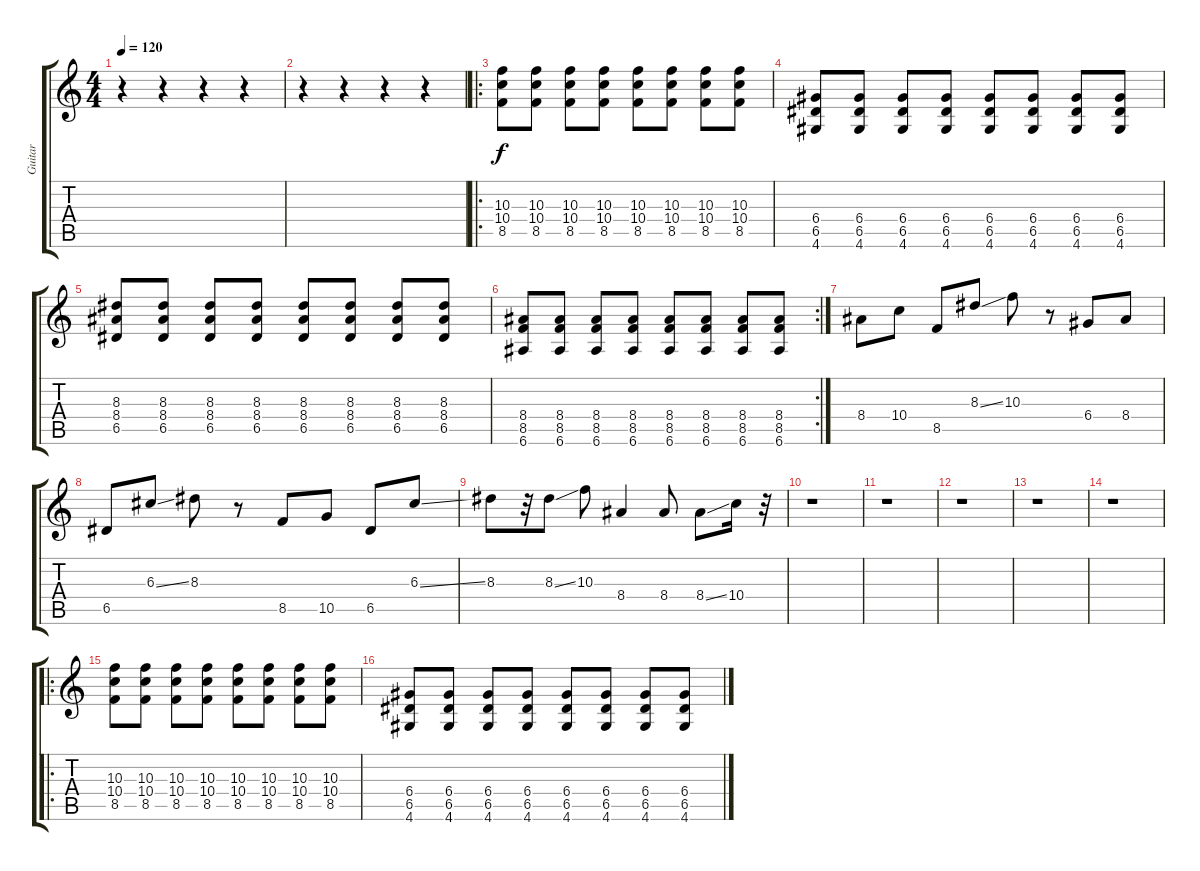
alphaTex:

\track ("Guitar" "Guitar") {instrument distortionguitar}
\staff {score tabs}
\tuning (E4 B3 G3 D3 A2 E2) {hide}
\ts (4 4)
\tempo 120
\clef g2
\ks c
r.4{dy f instrument distortionguitar} r.4 r.4 r.4 |
r.4 r.4 r.4 r.4 |
\ro
(10.3 10.4 8.5).8 (10.3 10.4 8.5).8 (10.3 10.4 8.5).8 (10.3 10.4 8.5).8 (10.3 10.4 8.5).8 (10.3 10.4 8.5).8 (10.3 10.4 8.5).8 (10.3 10.4 8.5).8 |
(6.4 6.5 4.6).8 (6.4 6.5 4.6).8 (6.4 6.5 4.6).8 (6.4 6.5 4.6).8 (6.4 6.5 4.6).8 (6.4 6.5 4.6).8 (6.4 6.5 4.6).8 (6.4 6.5 4.6).8 |
(8.3 8.4 6.5).8 (8.3 8.4 6.5).8 (8.3 8.4 6.5).8 (8.3 8.4 6.5).8 (8.3 8.4 6.5).8 (8.3 8.4 6.5).8 (8.3 8.4 6.5).8 (8.3 8.4 6.5).8 |
\rc 2
(8.4 8.5 6.6).8 (8.4 8.5 6.6).8 (8.4 8.5 6.6).8 (8.4 8.5 6.6).8 (8.4 8.5 6.6).8 (8.4 8.5 6.6).8 (8.4 8.5 6.6).8 (8.4 8.5 6.6).8 |
8.4.8 10.4.8 8.5.8 8.3{ss}.8 10.3.8 r.8 6.4.8 8.4.8 |
6.5.8 6.3{ss}.8 8.3.8 r.8 8.5.8 10.5.8 6.5.8 6.3{ss}.8 |
8.3.8 r.32 8.3{ss}.8 10.3.8 8.4.4 8.4.8 8.4{ss}.8 10.4.16 r.32 |
r.1 |
r.1 |
r.1 |
r.1 |
r.1 |
\ro
(10.3 10.4 8.5).8 (10.3 10.4 8.5).8 (10.3 10.4 8.5).8 (10.3 10.4 8.5).8 (10.3 10.4 8.5).8 (10.3 10.4 8.5).8 (10.3 10.4 8.5).8 (10.3 10.4 8.5).8 |
(6.4 6.5 4.6).8 (6.4 6.5 4.6).8 (6.4 6.5 4.6).8 (6.4 6.5 4.6).8 (6.4 6.5 4.6).8 (6.4 6.5 4.6).8 (6.4 6.5 4.6).8 (6.4 6.5 4.6).8
